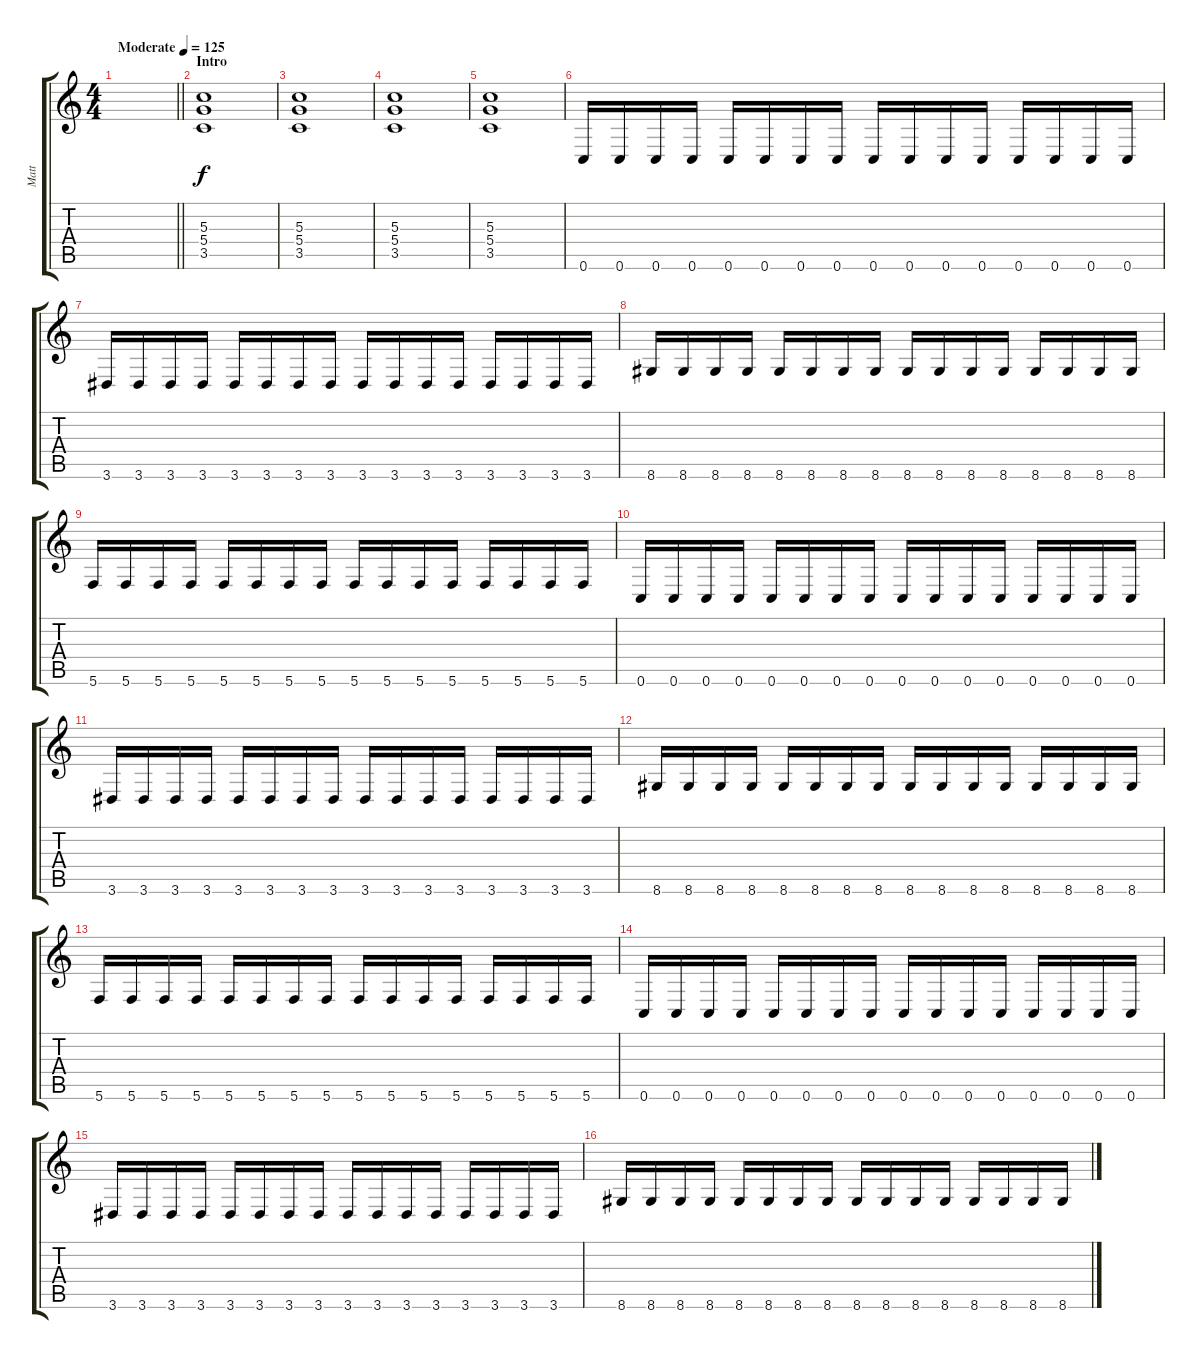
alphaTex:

\track ("Matt" "Matt") {instrument distortionguitar}
\staff {score tabs}
\tuning (E4 B3 G3 D3 A2 C2) {hide}
\ts (4 4)
\tempo (125 "Moderate")
\clef g2
\barLineRight lightlight
\ks c
|
\section ("" "Intro")
(5.3 5.4 3.5).1 |
(5.3 5.4 3.5).1 |
(5.3 5.4 3.5).1 |
(5.3 5.4 3.5).1 |
0.6.16 0.6.16 0.6.16 0.6.16 0.6.16 0.6.16 0.6.16 0.6.16 0.6.16 0.6.16 0.6.16 0.6.16 0.6.16 0.6.16 0.6.16 0.6.16 |
3.6.16 3.6.16 3.6.16 3.6.16 3.6.16 3.6.16 3.6.16 3.6.16 3.6.16 3.6.16 3.6.16 3.6.16 3.6.16 3.6.16 3.6.16 3.6.16 |
8.6.16 8.6.16 8.6.16 8.6.16 8.6.16 8.6.16 8.6.16 8.6.16 8.6.16 8.6.16 8.6.16 8.6.16 8.6.16 8.6.16 8.6.16 8.6.16 |
5.6.16 5.6.16 5.6.16 5.6.16 5.6.16 5.6.16 5.6.16 5.6.16 5.6.16 5.6.16 5.6.16 5.6.16 5.6.16 5.6.16 5.6.16 5.6.16 |
0.6.16 0.6.16 0.6.16 0.6.16 0.6.16 0.6.16 0.6.16 0.6.16 0.6.16 0.6.16 0.6.16 0.6.16 0.6.16 0.6.16 0.6.16 0.6.16 |
3.6.16 3.6.16 3.6.16 3.6.16 3.6.16 3.6.16 3.6.16 3.6.16 3.6.16 3.6.16 3.6.16 3.6.16 3.6.16 3.6.16 3.6.16 3.6.16 |
8.6.16 8.6.16 8.6.16 8.6.16 8.6.16 8.6.16 8.6.16 8.6.16 8.6.16 8.6.16 8.6.16 8.6.16 8.6.16 8.6.16 8.6.16 8.6.16 |
5.6.16 5.6.16 5.6.16 5.6.16 5.6.16 5.6.16 5.6.16 5.6.16 5.6.16 5.6.16 5.6.16 5.6.16 5.6.16 5.6.16 5.6.16 5.6.16 |
0.6.16 0.6.16 0.6.16 0.6.16 0.6.16 0.6.16 0.6.16 0.6.16 0.6.16 0.6.16 0.6.16 0.6.16 0.6.16 0.6.16 0.6.16 0.6.16 |
3.6.16 3.6.16 3.6.16 3.6.16 3.6.16 3.6.16 3.6.16 3.6.16 3.6.16 3.6.16 3.6.16 3.6.16 3.6.16 3.6.16 3.6.16 3.6.16 |
8.6.16 8.6.16 8.6.16 8.6.16 8.6.16 8.6.16 8.6.16 8.6.16 8.6.16 8.6.16 8.6.16 8.6.16 8.6.16 8.6.16 8.6.16 8.6.16
